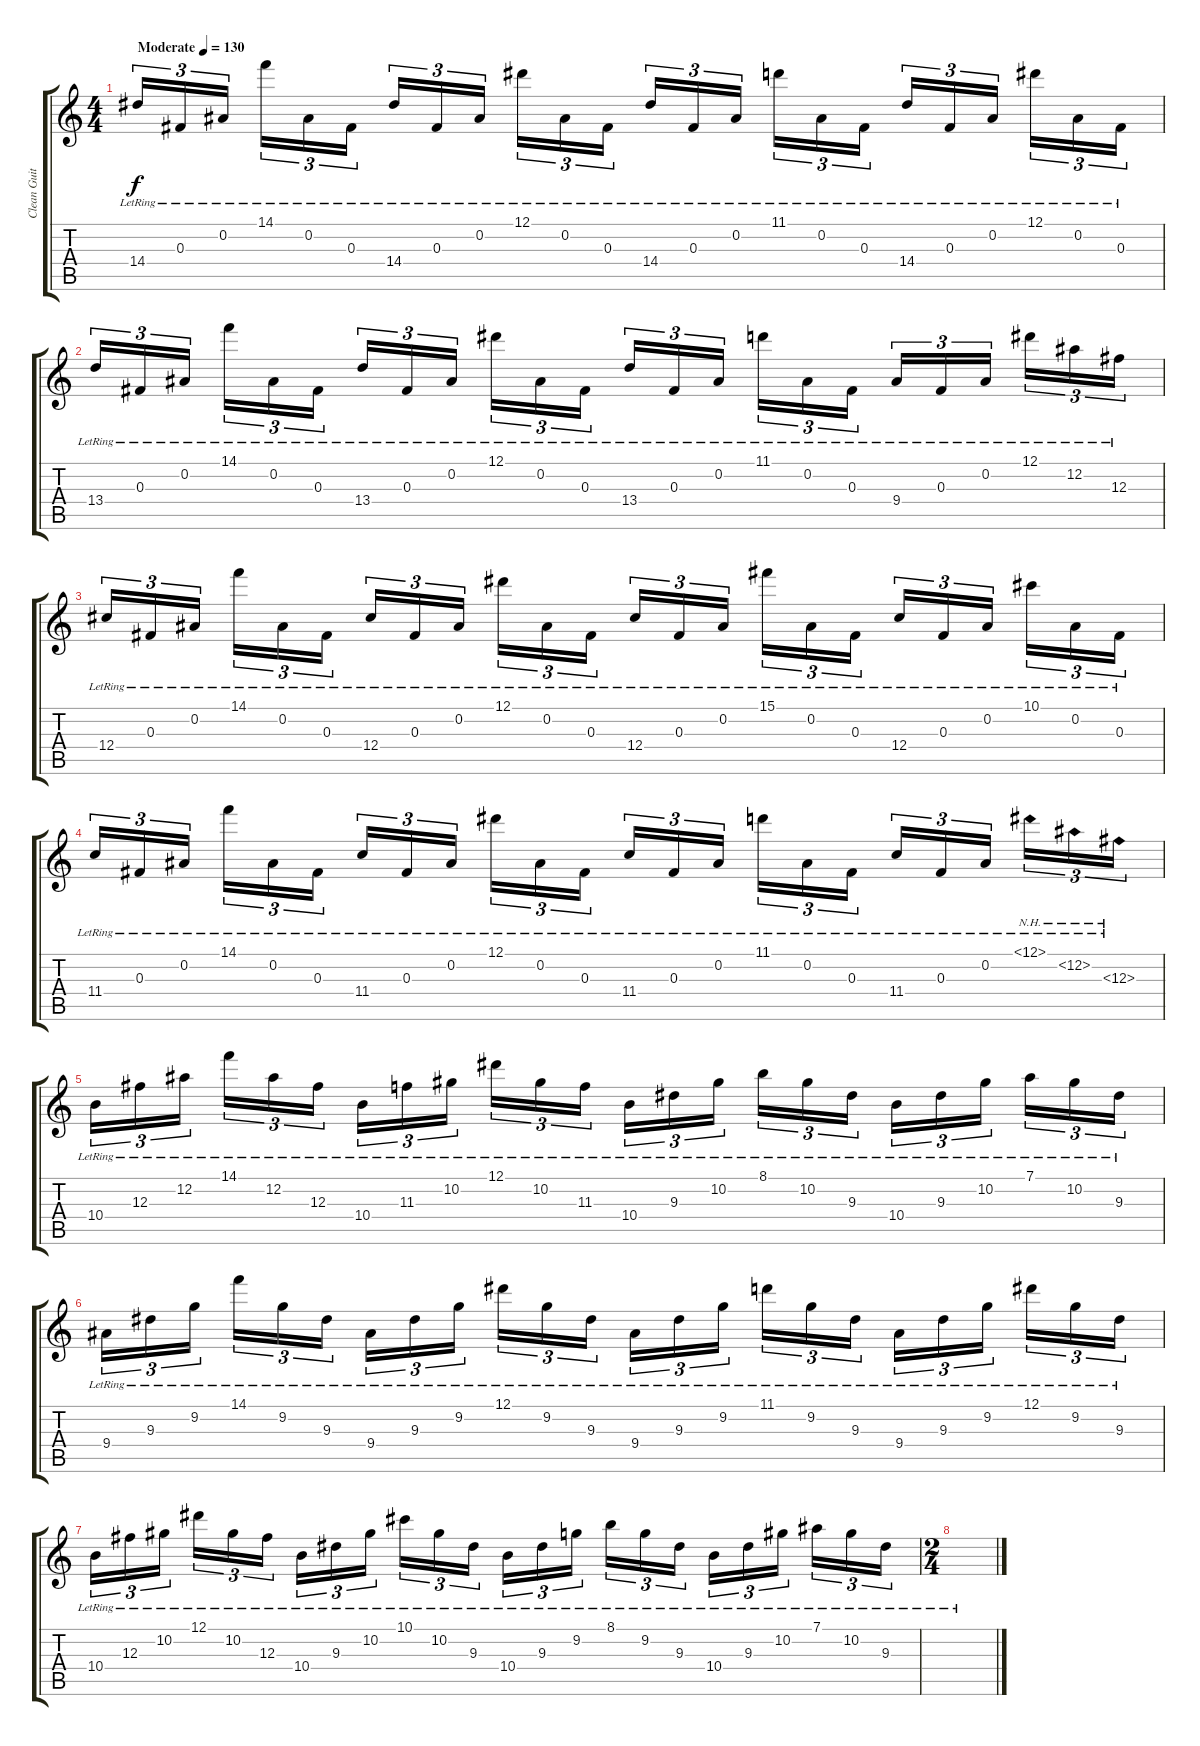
\track ("Clean Guitar 2" "Clean Guit") {instrument electricguitarjazz}
\staff {score tabs}
\tuning (Eb4 Bb3 Gb3 Db3 Ab2 Eb2) {hide}
\ts (4 4)
\tempo (130 "Moderate")
\tempo 43
\tempo (130 "Moderate")
\clef g2
\ks c
14.4{lr}.16{tu (3 2) dy f instrument electricguitarjazz} 0.3{lr}.16{tu (3 2)} 0.2{lr}.16{tu (3 2) beam splitsecondary} 14.1{lr}.16{tu (3 2)} 0.2{lr}.16{tu (3 2)} 0.3{lr}.16{tu (3 2)} 14.4{lr}.16{tu (3 2)} 0.3{lr}.16{tu (3 2)} 0.2{lr}.16{tu (3 2) beam splitsecondary} 12.1{lr}.16{tu (3 2)} 0.2{lr}.16{tu (3 2)} 0.3{lr}.16{tu (3 2)} 14.4{lr}.16{tu (3 2)} 0.3{lr}.16{tu (3 2)} 0.2{lr}.16{tu (3 2) beam splitsecondary} 11.1{lr}.16{tu (3 2)} 0.2{lr}.16{tu (3 2)} 0.3{lr}.16{tu (3 2)} 14.4{lr}.16{tu (3 2)} 0.3{lr}.16{tu (3 2)} 0.2{lr}.16{tu (3 2) beam splitsecondary} 12.1{lr}.16{tu (3 2)} 0.2{lr}.16{tu (3 2)} 0.3{lr}.16{tu (3 2)} |
13.4{lr}.16{tu (3 2)} 0.3{lr}.16{tu (3 2)} 0.2{lr}.16{tu (3 2) beam splitsecondary} 14.1{lr}.16{tu (3 2)} 0.2{lr}.16{tu (3 2)} 0.3{lr}.16{tu (3 2)} 13.4{lr}.16{tu (3 2)} 0.3{lr}.16{tu (3 2)} 0.2{lr}.16{tu (3 2) beam splitsecondary} 12.1{lr}.16{tu (3 2)} 0.2{lr}.16{tu (3 2)} 0.3{lr}.16{tu (3 2)} 13.4{lr}.16{tu (3 2)} 0.3{lr}.16{tu (3 2)} 0.2{lr}.16{tu (3 2) beam splitsecondary} 11.1{lr}.16{tu (3 2)} 0.2{lr}.16{tu (3 2)} 0.3{lr}.16{tu (3 2)} 9.4{lr}.16{tu (3 2)} 0.3{lr}.16{tu (3 2)} 0.2{lr}.16{tu (3 2) beam splitsecondary} 12.1{lr}.16{tu (3 2)} 12.2{lr}.16{tu (3 2)} 12.3{lr}.16{tu (3 2)} |
12.4{lr}.16{tu (3 2)} 0.3{lr}.16{tu (3 2)} 0.2{lr}.16{tu (3 2) beam splitsecondary} 14.1{lr}.16{tu (3 2)} 0.2{lr}.16{tu (3 2)} 0.3{lr}.16{tu (3 2)} 12.4{lr}.16{tu (3 2)} 0.3{lr}.16{tu (3 2)} 0.2{lr}.16{tu (3 2) beam splitsecondary} 12.1{lr}.16{tu (3 2)} 0.2{lr}.16{tu (3 2)} 0.3{lr}.16{tu (3 2)} 12.4{lr}.16{tu (3 2)} 0.3{lr}.16{tu (3 2)} 0.2{lr}.16{tu (3 2) beam splitsecondary} 15.1{lr}.16{tu (3 2)} 0.2{lr}.16{tu (3 2)} 0.3{lr}.16{tu (3 2)} 12.4{lr}.16{tu (3 2)} 0.3{lr}.16{tu (3 2)} 0.2{lr}.16{tu (3 2) beam splitsecondary} 10.1{lr}.16{tu (3 2)} 0.2{lr}.16{tu (3 2)} 0.3{lr}.16{tu (3 2)} |
11.4{lr}.16{tu (3 2)} 0.3{lr}.16{tu (3 2)} 0.2{lr}.16{tu (3 2) beam splitsecondary} 14.1{lr}.16{tu (3 2)} 0.2{lr}.16{tu (3 2)} 0.3{lr}.16{tu (3 2)} 11.4{lr}.16{tu (3 2)} 0.3{lr}.16{tu (3 2)} 0.2{lr}.16{tu (3 2) beam splitsecondary} 12.1{lr}.16{tu (3 2)} 0.2{lr}.16{tu (3 2)} 0.3{lr}.16{tu (3 2)} 11.4{lr}.16{tu (3 2)} 0.3{lr}.16{tu (3 2)} 0.2{lr}.16{tu (3 2) beam splitsecondary} 11.1{lr}.16{tu (3 2)} 0.2{lr}.16{tu (3 2)} 0.3{lr}.16{tu (3 2)} 11.4{lr}.16{tu (3 2)} 0.3{lr}.16{tu (3 2)} 0.2{lr}.16{tu (3 2) beam splitsecondary} 12.1{nh lr}.16{tu (3 2)} 12.2{nh lr}.16{tu (3 2)} 12.3{nh lr}.16{tu (3 2)} |
10.4{lr}.16{tu (3 2)} 12.3{lr}.16{tu (3 2)} 12.2{lr}.16{tu (3 2) beam splitsecondary} 14.1{lr}.16{tu (3 2)} 12.2{lr}.16{tu (3 2)} 12.3{lr}.16{tu (3 2)} 10.4{lr}.16{tu (3 2)} 11.3{lr}.16{tu (3 2)} 10.2{lr}.16{tu (3 2) beam splitsecondary} 12.1{lr}.16{tu (3 2)} 10.2{lr}.16{tu (3 2)} 11.3{lr}.16{tu (3 2)} 10.4{lr}.16{tu (3 2)} 9.3{lr}.16{tu (3 2)} 10.2{lr}.16{tu (3 2) beam splitsecondary} 8.1{lr}.16{tu (3 2)} 10.2{lr}.16{tu (3 2)} 9.3{lr}.16{tu (3 2)} 10.4{lr}.16{tu (3 2)} 9.3{lr}.16{tu (3 2)} 10.2{lr}.16{tu (3 2) beam splitsecondary} 7.1{lr}.16{tu (3 2)} 10.2{lr}.16{tu (3 2)} 9.3{lr}.16{tu (3 2)} |
9.4{lr}.16{tu (3 2)} 9.3{lr}.16{tu (3 2)} 9.2{lr}.16{tu (3 2) beam splitsecondary} 14.1{lr}.16{tu (3 2)} 9.2{lr}.16{tu (3 2)} 9.3{lr}.16{tu (3 2)} 9.4{lr}.16{tu (3 2)} 9.3{lr}.16{tu (3 2)} 9.2{lr}.16{tu (3 2) beam splitsecondary} 12.1{lr}.16{tu (3 2)} 9.2{lr}.16{tu (3 2)} 9.3{lr}.16{tu (3 2)} 9.4{lr}.16{tu (3 2)} 9.3{lr}.16{tu (3 2)} 9.2{lr}.16{tu (3 2) beam splitsecondary} 11.1{lr}.16{tu (3 2)} 9.2{lr}.16{tu (3 2)} 9.3{lr}.16{tu (3 2)} 9.4{lr}.16{tu (3 2)} 9.3{lr}.16{tu (3 2)} 9.2{lr}.16{tu (3 2) beam splitsecondary} 12.1{lr}.16{tu (3 2)} 9.2{lr}.16{tu (3 2)} 9.3{lr}.16{tu (3 2)} |
10.4{lr}.16{tu (3 2)} 12.3{lr}.16{tu (3 2)} 10.2{lr}.16{tu (3 2) beam splitsecondary} 12.1{lr}.16{tu (3 2)} 10.2{lr}.16{tu (3 2)} 12.3{lr}.16{tu (3 2)} 10.4{lr}.16{tu (3 2)} 9.3{lr}.16{tu (3 2)} 10.2{lr}.16{tu (3 2) beam splitsecondary} 10.1{lr}.16{tu (3 2)} 10.2{lr}.16{tu (3 2)} 9.3{lr}.16{tu (3 2)} 10.4{lr}.16{tu (3 2)} 9.3{lr}.16{tu (3 2)} 9.2{lr}.16{tu (3 2) beam splitsecondary} 8.1{lr}.16{tu (3 2)} 9.2{lr}.16{tu (3 2)} 9.3{lr}.16{tu (3 2)} 10.4{lr}.16{tu (3 2)} 9.3{lr}.16{tu (3 2)} 10.2{lr}.16{tu (3 2) beam splitsecondary} 7.1{lr}.16{tu (3 2)} 10.2{lr}.16{tu (3 2)} 9.3{lr}.16{tu (3 2)} |
\ts (2 4)
